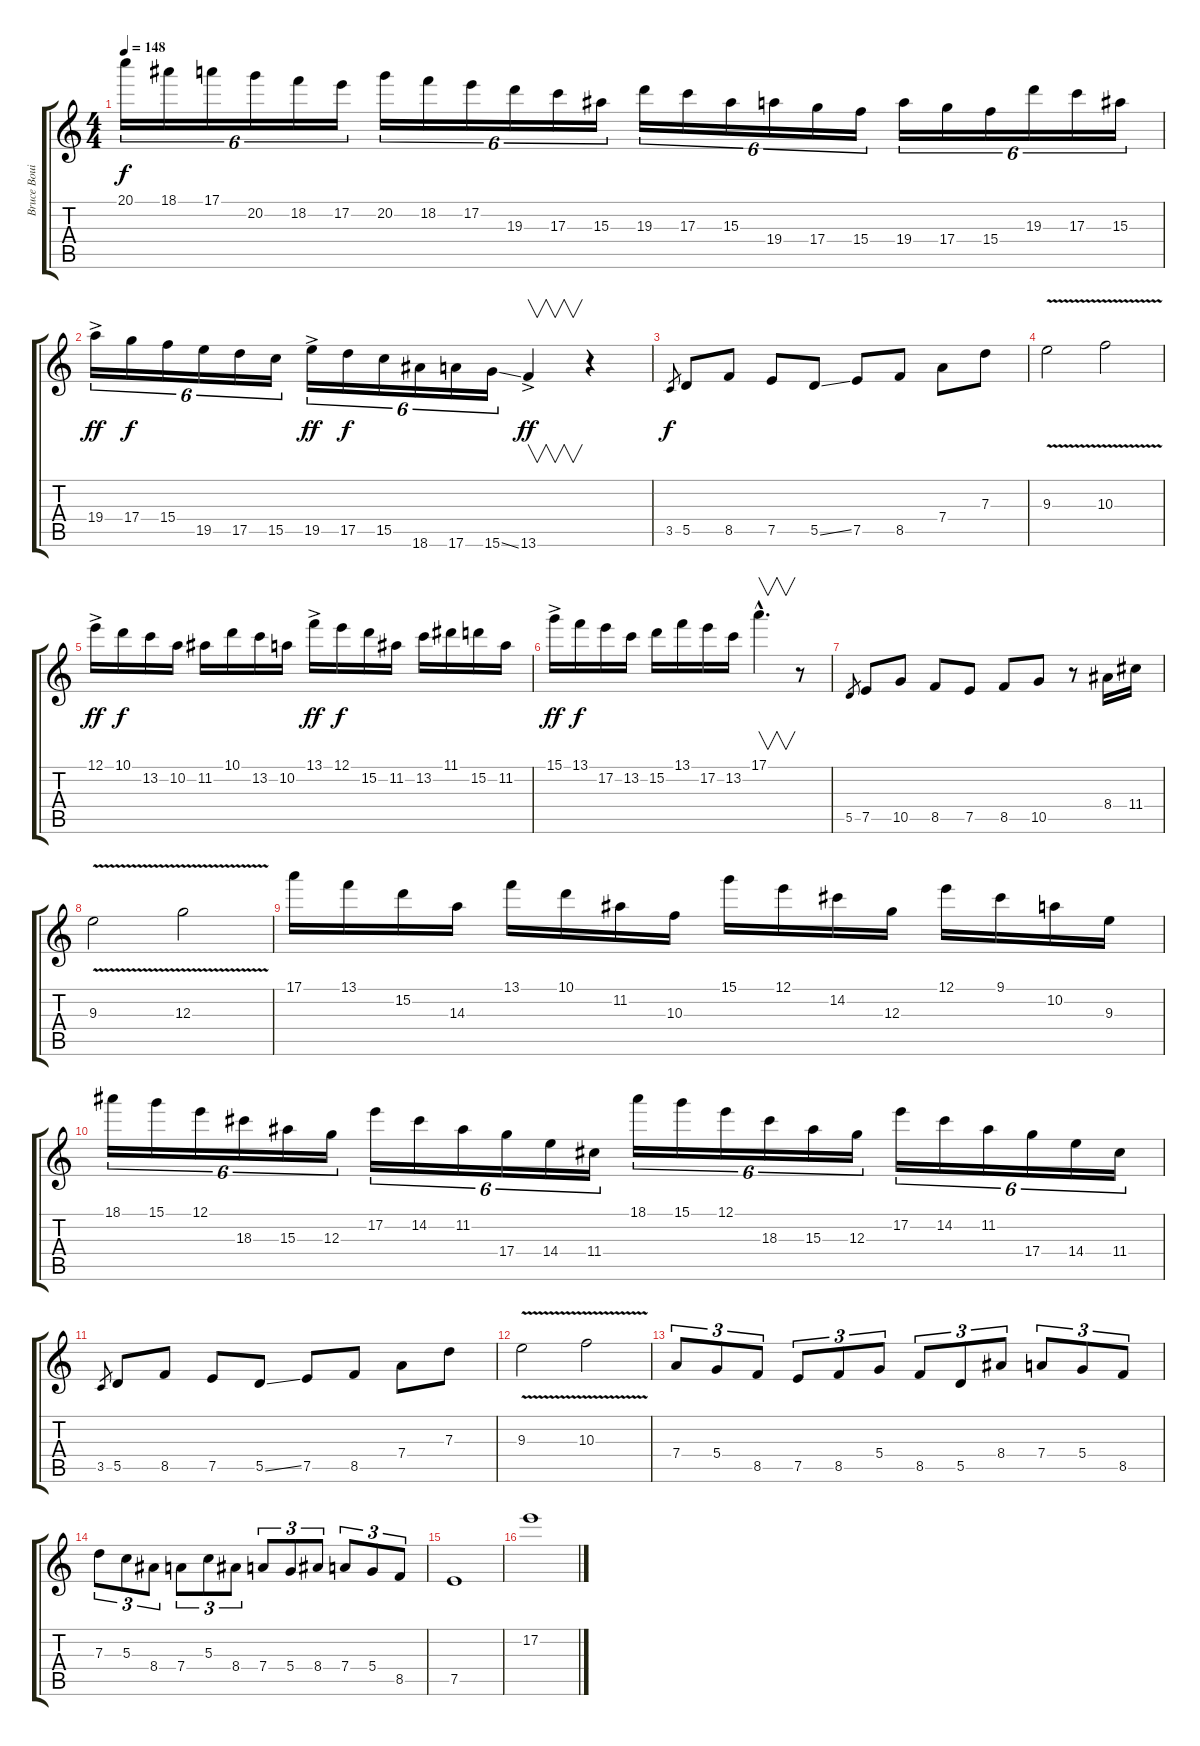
\track ("Bruce Bouillet" "Bruce Boui") {instrument distortionguitar}
\staff {score tabs}
\tuning (E4 B3 G3 D3 A2 E2) {hide}
\ts (4 4)
\tempo 148
\clef g2
\ks c
20.1.16{tu (6 4) dy f} 18.1.16{tu (6 4)} 17.1.16{tu (6 4)} 20.2.16{tu (6 4)} 18.2.16{tu (6 4)} 17.2.16{tu (6 4)} 20.2.16{tu (6 4)} 18.2.16{tu (6 4)} 17.2.16{tu (6 4)} 19.3.16{tu (6 4)} 17.3.16{tu (6 4)} 15.3.16{tu (6 4)} 19.3.16{tu (6 4)} 17.3.16{tu (6 4)} 15.3.16{tu (6 4)} 19.4.16{tu (6 4)} 17.4.16{tu (6 4)} 15.4.16{tu (6 4)} 19.4.16{tu (6 4)} 17.4.16{tu (6 4)} 15.4.16{tu (6 4)} 19.3.16{tu (6 4)} 17.3.16{tu (6 4)} 15.3.16{tu (6 4)} |
19.4{ac}.16{tu (6 4) dy ff} 17.4.16{tu (6 4) dy f} 15.4.16{tu (6 4)} 19.5.16{tu (6 4)} 17.5.16{tu (6 4)} 15.5.16{tu (6 4)} 19.5{ac}.16{tu (6 4) dy ff} 17.5.16{tu (6 4) dy f} 15.5.16{tu (6 4)} 18.6.16{tu (6 4)} 17.6.16{tu (6 4)} 15.6{ss}.16{tu (6 4)} 13.6{ac}.4{v dy ff} r.4 |
3.5.8{gr dy f} 5.5.8 8.5.8 7.5.8 5.5{ss}.8 7.5.8 8.5.8 7.4.8 7.3.8 |
9.3{v}.2 10.3{v}.2 |
12.1{ac}.16{dy ff} 10.1.16{dy f} 13.2.16 10.2.16 11.2.16 10.1.16 13.2.16 10.2.16 13.1{ac}.16{dy ff} 12.1.16{dy f} 15.2.16 11.2.16 13.2.16 11.1.16 15.2.16 11.2.16 |
15.1{ac}.16{dy ff} 13.1.16{dy f} 17.2.16 13.2.16 15.2.16 13.1.16 17.2.16 13.2.16 17.1{hac}.4{v d} r.8 |
5.5.8{gr} 7.5.8 10.5.8 8.5.8 7.5.8 8.5.8 10.5.8 r.8 8.4.16 11.4.16 |
9.3{v}.2 12.3{v}.2 |
17.1.16 13.1.16 15.2.16 14.3.16 13.1.16 10.1.16 11.2.16 10.3.16 15.1.16 12.1.16 14.2.16 12.3.16 12.1.16 9.1.16 10.2.16 9.3.16 |
18.1.16{tu (6 4)} 15.1.16{tu (6 4)} 12.1.16{tu (6 4)} 18.3.16{tu (6 4)} 15.3.16{tu (6 4)} 12.3.16{tu (6 4)} 17.2.16{tu (6 4)} 14.2.16{tu (6 4)} 11.2.16{tu (6 4)} 17.4.16{tu (6 4)} 14.4.16{tu (6 4)} 11.4.16{tu (6 4)} 18.1.16{tu (6 4)} 15.1.16{tu (6 4)} 12.1.16{tu (6 4)} 18.3.16{tu (6 4)} 15.3.16{tu (6 4)} 12.3.16{tu (6 4)} 17.2.16{tu (6 4)} 14.2.16{tu (6 4)} 11.2.16{tu (6 4)} 17.4.16{tu (6 4)} 14.4.16{tu (6 4)} 11.4.16{tu (6 4)} |
3.5.8{gr} 5.5.8 8.5.8 7.5.8 5.5{ss}.8 7.5.8 8.5.8 7.4.8 7.3.8 |
9.3{v}.2 10.3{v}.2 |
7.4.8{tu (3 2)} 5.4.8{tu (3 2)} 8.5.8{tu (3 2)} 7.5.8{tu (3 2)} 8.5.8{tu (3 2)} 5.4.8{tu (3 2)} 8.5.8{tu (3 2)} 5.5.8{tu (3 2)} 8.4.8{tu (3 2)} 7.4.8{tu (3 2)} 5.4.8{tu (3 2)} 8.5.8{tu (3 2)} |
7.3.8{tu (3 2)} 5.3.8{tu (3 2)} 8.4.8{tu (3 2)} 7.4.8{tu (3 2)} 5.3.8{tu (3 2)} 8.4.8{tu (3 2)} 7.4.8{tu (3 2)} 5.4.8{tu (3 2)} 8.4.8{tu (3 2)} 7.4.8{tu (3 2)} 5.4.8{tu (3 2)} 8.5.8{tu (3 2)} |
7.5.1 |
17.2.1
